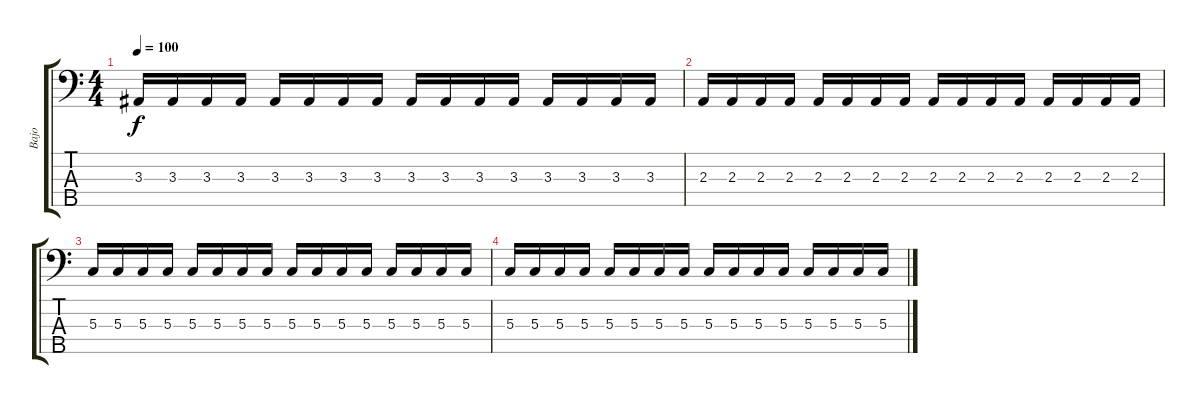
\track ("Bajo" "Bajo") {instrument electricbassfinger}
\staff {score tabs}
\tuning (F2 C2 G1 D1 A0) {hide}
\ts (4 4)
\tempo 100
\clef f4
\ks c
3.3.16{dy f} 3.3.16 3.3.16 3.3.16 3.3.16 3.3.16 3.3.16 3.3.16 3.3.16 3.3.16 3.3.16 3.3.16 3.3.16 3.3.16 3.3.16 3.3.16 |
2.3.16 2.3.16 2.3.16 2.3.16 2.3.16 2.3.16 2.3.16 2.3.16 2.3.16 2.3.16 2.3.16 2.3.16 2.3.16 2.3.16 2.3.16 2.3.16 |
5.3.16 5.3.16 5.3.16 5.3.16 5.3.16 5.3.16 5.3.16 5.3.16 5.3.16 5.3.16 5.3.16 5.3.16 5.3.16 5.3.16 5.3.16 5.3.16 |
5.3.16 5.3.16 5.3.16 5.3.16 5.3.16 5.3.16 5.3.16 5.3.16 5.3.16 5.3.16 5.3.16 5.3.16 5.3.16 5.3.16 5.3.16 5.3.16
